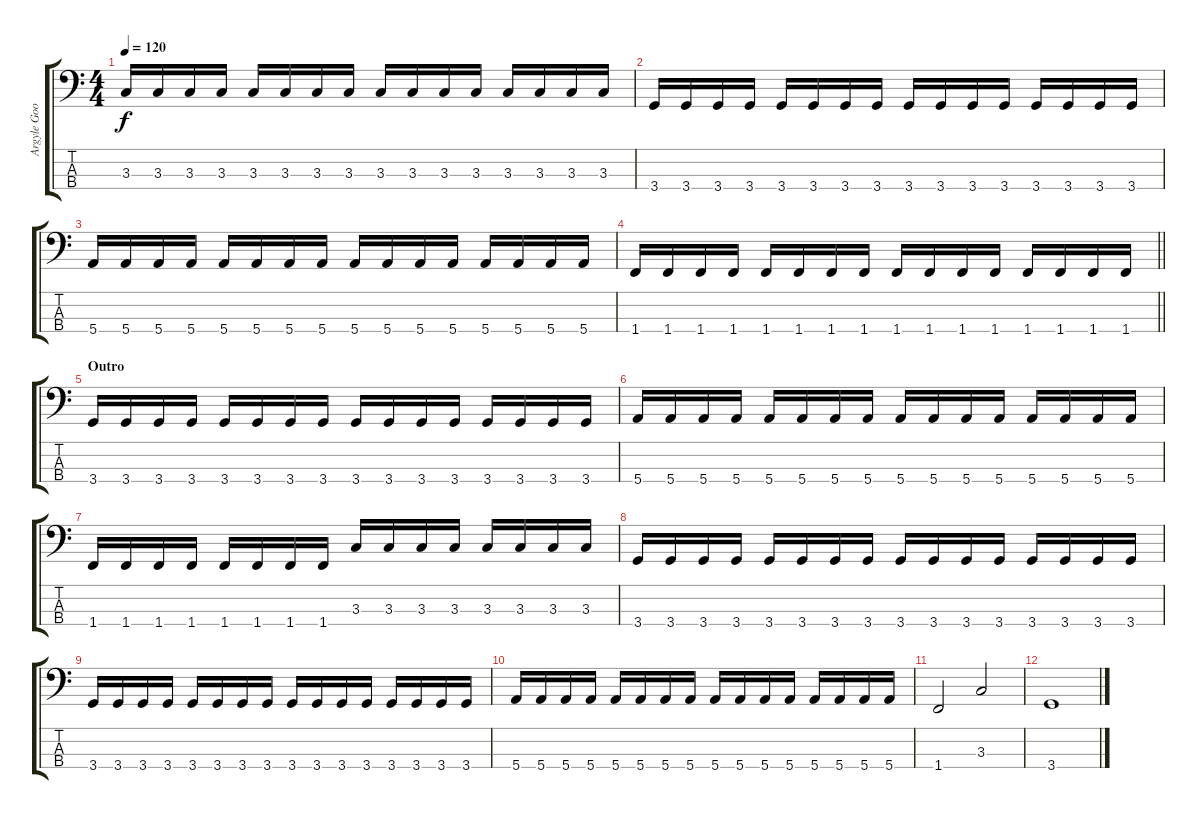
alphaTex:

\track ("Argyle Goolsby" "Argyle Goo") {instrument electricbasspick}
\staff {score tabs}
\tuning (G2 D2 A1 E1) {hide}
\ts (4 4)
\tempo 120
\clef f4
\ks c
3.3.16{dy f} 3.3.16 3.3.16 3.3.16 3.3.16 3.3.16 3.3.16 3.3.16 3.3.16 3.3.16 3.3.16 3.3.16 3.3.16 3.3.16 3.3.16 3.3.16 |
3.4.16 3.4.16 3.4.16 3.4.16 3.4.16 3.4.16 3.4.16 3.4.16 3.4.16 3.4.16 3.4.16 3.4.16 3.4.16 3.4.16 3.4.16 3.4.16 |
5.4.16 5.4.16 5.4.16 5.4.16 5.4.16 5.4.16 5.4.16 5.4.16 5.4.16 5.4.16 5.4.16 5.4.16 5.4.16 5.4.16 5.4.16 5.4.16 |
\barLineRight lightlight
1.4.16 1.4.16 1.4.16 1.4.16 1.4.16 1.4.16 1.4.16 1.4.16 1.4.16 1.4.16 1.4.16 1.4.16 1.4.16 1.4.16 1.4.16 1.4.16 |
\section ("" "Outro")
3.4.16 3.4.16 3.4.16 3.4.16 3.4.16 3.4.16 3.4.16 3.4.16 3.4.16 3.4.16 3.4.16 3.4.16 3.4.16 3.4.16 3.4.16 3.4.16 |
5.4.16 5.4.16 5.4.16 5.4.16 5.4.16 5.4.16 5.4.16 5.4.16 5.4.16 5.4.16 5.4.16 5.4.16 5.4.16 5.4.16 5.4.16 5.4.16 |
1.4.16 1.4.16 1.4.16 1.4.16 1.4.16 1.4.16 1.4.16 1.4.16 3.3.16 3.3.16 3.3.16 3.3.16 3.3.16 3.3.16 3.3.16 3.3.16 |
3.4.16 3.4.16 3.4.16 3.4.16 3.4.16 3.4.16 3.4.16 3.4.16 3.4.16 3.4.16 3.4.16 3.4.16 3.4.16 3.4.16 3.4.16 3.4.16 |
3.4.16 3.4.16 3.4.16 3.4.16 3.4.16 3.4.16 3.4.16 3.4.16 3.4.16 3.4.16 3.4.16 3.4.16 3.4.16 3.4.16 3.4.16 3.4.16 |
5.4.16 5.4.16 5.4.16 5.4.16 5.4.16 5.4.16 5.4.16 5.4.16 5.4.16 5.4.16 5.4.16 5.4.16 5.4.16 5.4.16 5.4.16 5.4.16 |
1.4.2 3.3.2 |
3.4.1
